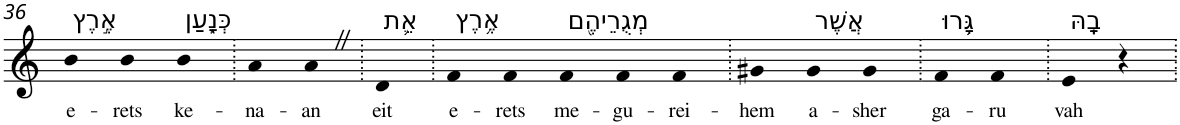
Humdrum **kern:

**kern	**text
*part1	*part1
*staff1	*staff1
*I"Piano	*
*I'Pno	*
!!LO:PB:g=z
*clefG2	*
*k[]	*
=36	=36
!LO:TX:a:t=אֶ֣רֶץ	!
!	!LO:LY:b
4b	e-
!	!LO:LY:b
4b	-rets
!LO:TX:a:t=כְּנָ֑עַן	!
!	!LO:LY:b
4b	ke-
=37.	=37.
!	!LO:LY:b
4a	-na-
!	!LO:LY:b
4aZ	-an
=38.	=38.
!LO:TX:a:t=אֵ֛ת	!
!	!LO:LY:b
4d	eit
=39.	=39.
!LO:TX:a:t=אֶ֥רֶץ	!
!	!LO:LY:b
4f	e-
!	!LO:LY:b
4f	-rets
!LO:TX:a:t=מְגֻרֵיהֶ֖ם	!
!	!LO:LY:b
4f	me-
!	!LO:LY:b
4f	-gu-
!	!LO:LY:b
4f	-rei-
=40.	=40.
!	!LO:LY:b
4g#X	-hem
!LO:TX:a:t=אֲשֶׁר	!
!	!LO:LY:b
4g#	a-
!	!LO:LY:b
4g#	-sher
=41.	=41.
!LO:TX:a:t=גָּ֥רוּ	!
!	!LO:LY:b
4f	ga-
!	!LO:LY:b
4f	-ru
=42.	=42.
!LO:TX:a:t=בָֽהּ	!
!	!LO:LY:b
4e	vah
4r	.
=.	=.
*-	*-
